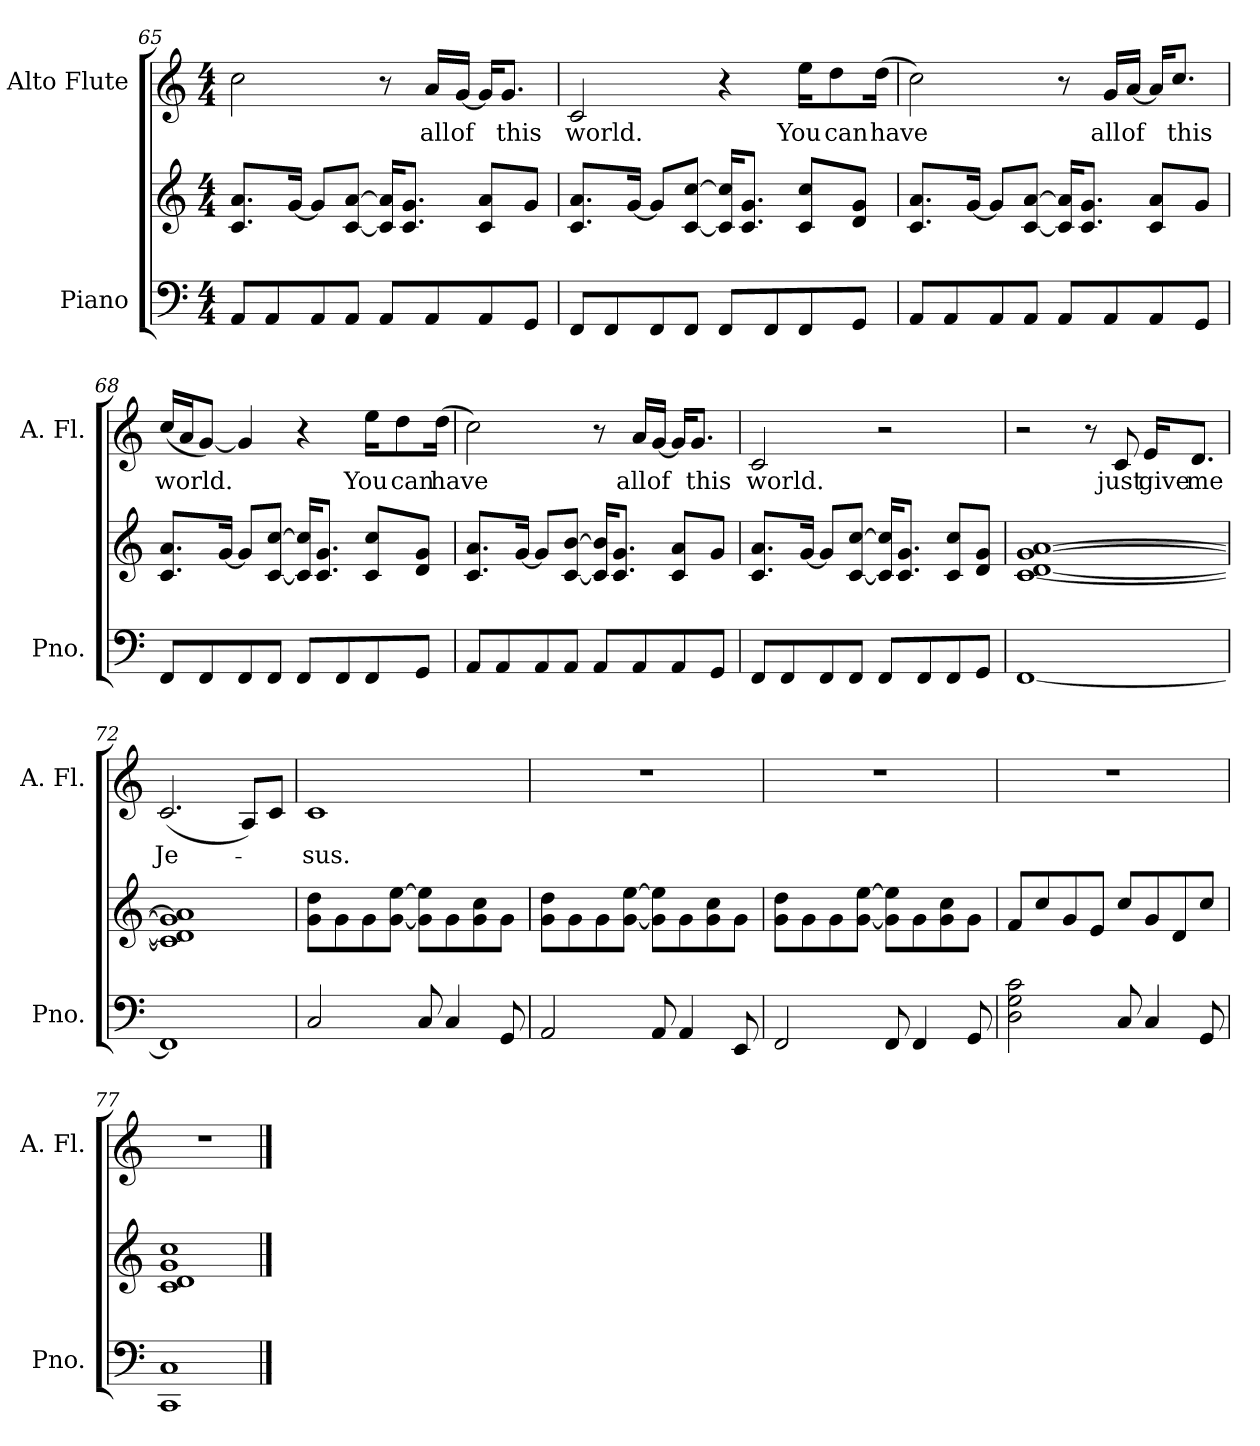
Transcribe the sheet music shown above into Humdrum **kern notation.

**kern	**kern	**kern	**text
*part2	*part2	*part1	*part1
*staff3	*staff2	*staff1	*staff1
*I"Piano	*	*I"Alto Flute	*
*I'Pno.	*	*I'A. Fl.	*
!!LO:PB:g=z
*clefF4	*clefG2	*clefG2	*
*k[]	*k[]	*k[]	*
*M4/4	*M4/4	*M4/4	*
=65	=65	=65	=65
8AA/L	8.c/ 8.a/L	2cc\	.
8AA/	.	.	.
.	[16g/Jk	.	.
8AA/	8g/L]	.	.
8AA/J	[8c/ [8a/J	.	.
8AA/L	16c/] 16a/]KL	8r	.
.	8.c/ 8.g/J	.	.
8AA/	.	16a/LL	all
.	.	[16g/JJ	of
8AA/	8c/ 8a/L	16g/KL]	.
.	.	8.g/J	this
8GG/J	8g/J	.	.
=66	=66	=66	=66
8FF/L	8.c/ 8.a/L	2c/	world.
8FF/	.	.	.
.	[16g/Jk	.	.
8FF/	8g/L]	.	.
8FF/J	[8c/ [8cc/J	.	.
8FF/L	16c/] 16cc/]KL	4r	.
.	8.c/ 8.g/J	.	.
8FF/	.	.	.
8FF/	8c/ 8cc/L	16ee\KL	You
.	.	8dd\	can
8GG/J	8d/ 8g/J	.	.
.	.	(16dd\Jk	have
=67	=67	=67	=67
8AA/L	8.c/ 8.a/L	2cc\)	.
8AA/	.	.	.
.	[16g/Jk	.	.
8AA/	8g/L]	.	.
8AA/J	[8c/ [8a/J	.	.
8AA/L	16c/] 16a/]KL	8r	.
.	8.c/ 8.g/J	.	.
8AA/	.	16g/LL	all
.	.	[16a/JJ	of
8AA/	8c/ 8a/L	16a/KL]	.
.	.	8.cc/J	this
8GG/J	8g/J	.	.
!!LO:LB:g=z
=68	=68	=68	=68
8FF/L	8.c/ 8.a/L	(16cc/LL	world.
.	.	16a/J	.
8FF/	.	[8g/J)	.
.	[16g/Jk	.	.
8FF/	8g/L]	4g/]	.
8FF/J	[8c/ [8cc/J	.	.
8FF/L	16c/] 16cc/]KL	4r	.
.	8.c/ 8.g/J	.	.
8FF/	.	.	.
8FF/	8c/ 8cc/L	16ee\KL	You
.	.	8dd\	can
8GG/J	8d/ 8g/J	.	.
.	.	(16dd\Jk	have
=69	=69	=69	=69
8AA/L	8.c/ 8.a/L	2cc\)	.
8AA/	.	.	.
.	[16g/Jk	.	.
8AA/	8g/L]	.	.
8AA/J	[8c/ [8b/J	.	.
8AA/L	16c/] 16b/]KL	8r	.
.	8.c/ 8.g/J	.	.
8AA/	.	16a/LL	all
.	.	[16g/JJ	of
8AA/	8c/ 8a/L	16g/KL]	.
.	.	8.g/J	this
8GG/J	8g/J	.	.
=70	=70	=70	=70
8FF/L	8.c/ 8.a/L	2c/	world.
8FF/	.	.	.
.	[16g/Jk	.	.
8FF/	8g/L]	.	.
8FF/J	[8c/ [8cc/J	.	.
8FF/L	16c/] 16cc/]KL	2r	.
.	8.c/ 8.g/J	.	.
8FF/	.	.	.
8FF/	8c/ 8cc/L	.	.
8GG/J	8d/ 8g/J	.	.
!!LO:LB:g=z
=71	=71	=71	=71
[1FF	[1c [1d [1g [1a	2r	.
.	.	8r	.
.	.	8c/	just
.	.	16e/KL	give
.	.	8.d/J	me
=72	=72	=72	=72
1FF]	1c] 1d] 1g] 1a]	(2.c/	Je-
.	.	8A/L)	.
.	.	8c/J	.
=73	=73	=73	=73
2C/	8g\ 8dd\L	1c	-sus.
.	8g\	.	.
.	8g\	.	.
.	[8g\ [8ee\J	.	.
8C/	8g\] 8ee\]L	.	.
4C/	8g\	.	.
.	8g\ 8cc\	.	.
8GG/	8g\J	.	.
=74	=74	=74	=74
2AA/	8g\ 8dd\L	1r	.
.	8g\	.	.
.	8g\	.	.
.	[8g\ [8ee\J	.	.
8AA/	8g\] 8ee\]L	.	.
4AA/	8g\	.	.
.	8g\ 8cc\	.	.
8EE/	8g\J	.	.
=75	=75	=75	=75
2FF/	8g\ 8dd\L	1r	.
.	8g\	.	.
.	8g\	.	.
.	[8g\ [8ee\J	.	.
8FF/	8g\] 8ee\]L	.	.
4FF/	8g\	.	.
.	8g\ 8cc\	.	.
8GG/	8g\J	.	.
!!LO:PB:g=z
=76	=76	=76	=76
2D\ 2G\ 2c\	8f/L	1r	.
.	8cc/	.	.
.	8g/	.	.
.	8e/J	.	.
8C/	8cc/L	.	.
4C/	8g/	.	.
.	8d/	.	.
8GG/	8cc/J	.	.
=77	=77	=77	=77
1CC 1C	1c 1d 1g 1cc	1r	.
==	==	==	==
*-	*-	*-	*-
